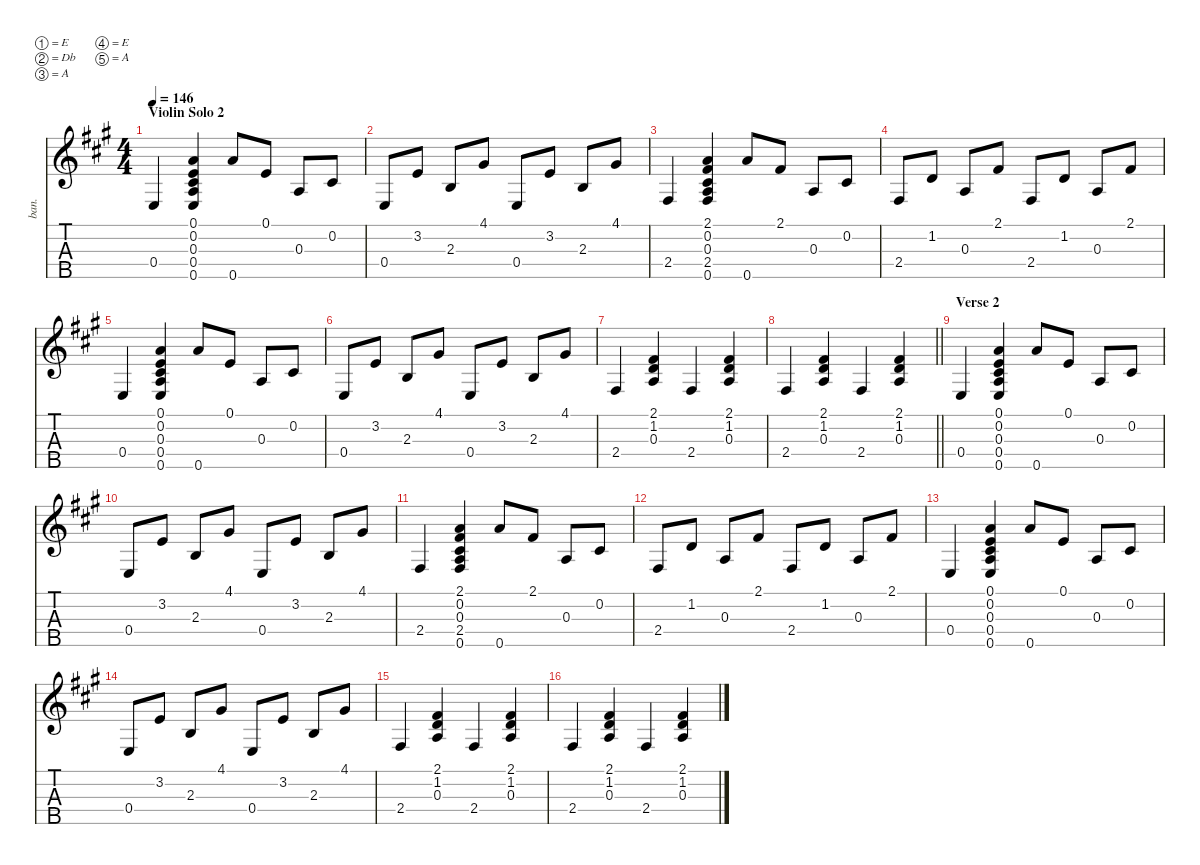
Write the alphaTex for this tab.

\defaultSystemsLayout 4
\hideDynamics
\bracketExtendMode nobrackets
\otherSystemsTrackNameOrientation horizontal
\track ("Banjo" "ban.") {defaultSystemsLayout 8 instrument banjo}
\staff {score tabs}
\tuning (E4 Db4 A3 E3 A4)
\ts (4 4)
\section ("" "Violin Solo 2")
\tempo 146
\clef g2
\ks a
0.4{acc forcenatural}.4{dy f beam Up} (0.1{acc forcenatural} 0.2{acc #} 0.3{acc forcenatural} 0.4{acc forcenatural} 0.5{acc forcenatural}).4{beam Up} 0.5{acc forcenatural}.8{beam Up} 0.1{acc forcenatural}.8{beam Up} 0.3{acc forcenatural}.8{beam Up} 0.2{acc #}.8{beam Up} |
0.4{acc forcenatural}.8{beam Up} 3.2{acc forcenatural}.8{beam Up} 2.3{acc forcenatural}.8{beam Up} 4.1{acc #}.8{beam Up} 0.4{acc forcenatural}.8{beam Up} 3.2{acc forcenatural}.8{beam Up} 2.3{acc forcenatural}.8{beam Up} 4.1{acc #}.8{beam Up} |
2.4{acc #}.4{beam Up} (2.1{acc #} 0.2{acc #} 0.3{acc forcenatural} 2.4{acc #} 0.5{acc forcenatural}).4{beam Up} 0.5{acc forcenatural}.8{beam Up} 2.1{acc #}.8{beam Up} 0.3{acc forcenatural}.8{beam Up} 0.2{acc #}.8{beam Up} |
2.4{acc #}.8{beam Up} 1.2{acc forcenatural}.8{beam Up} 0.3{acc forcenatural}.8{beam Up} 2.1{acc #}.8{beam Up} 2.4{acc #}.8{beam Up} 1.2{acc forcenatural}.8{beam Up} 0.3{acc forcenatural}.8{beam Up} 2.1{acc #}.8{beam Up} |
0.4{acc forcenatural}.4{beam Up} (0.1{acc forcenatural} 0.2{acc #} 0.3{acc forcenatural} 0.4{acc forcenatural} 0.5{acc forcenatural}).4{beam Up} 0.5{acc forcenatural}.8{beam Up} 0.1{acc forcenatural}.8{beam Up} 0.3{acc forcenatural}.8{beam Up} 0.2{acc #}.8{beam Up} |
0.4{acc forcenatural}.8{beam Up} 3.2{acc forcenatural}.8{beam Up} 2.3{acc forcenatural}.8{beam Up} 4.1{acc #}.8{beam Up} 0.4{acc forcenatural}.8{beam Up} 3.2{acc forcenatural}.8{beam Up} 2.3{acc forcenatural}.8{beam Up} 4.1{acc #}.8{beam Up} |
2.4{acc #}.4{beam Up} (2.1{acc #} 1.2{acc forcenatural} 0.3{acc forcenatural}).4{beam Up} 2.4{acc #}.4{beam Up} (2.1{acc #} 1.2{acc forcenatural} 0.3{acc forcenatural}).4{beam Up} |
\barLineRight lightlight
2.4{acc #}.4{beam Up} (2.1{acc #} 1.2{acc forcenatural} 0.3{acc forcenatural}).4{beam Up} 2.4{acc #}.4{beam Up} (2.1{acc #} 1.2{acc forcenatural} 0.3{acc forcenatural}).4{beam Up} |
\section ("" "Verse 2")
0.4{acc forcenatural}.4{beam Up} (0.1{acc forcenatural} 0.2{acc #} 0.3{acc forcenatural} 0.4{acc forcenatural} 0.5{acc forcenatural}).4{beam Up} 0.5{acc forcenatural}.8{beam Up} 0.1{acc forcenatural}.8{beam Up} 0.3{acc forcenatural}.8{beam Up} 0.2{acc #}.8{beam Up} |
0.4{acc forcenatural}.8{beam Up} 3.2{acc forcenatural}.8{beam Up} 2.3{acc forcenatural}.8{beam Up} 4.1{acc #}.8{beam Up} 0.4{acc forcenatural}.8{beam Up} 3.2{acc forcenatural}.8{beam Up} 2.3{acc forcenatural}.8{beam Up} 4.1{acc #}.8{beam Up} |
2.4{acc #}.4{beam Up} (2.1{acc #} 0.2{acc #} 0.3{acc forcenatural} 2.4{acc #} 0.5{acc forcenatural}).4{beam Up} 0.5{acc forcenatural}.8{beam Up} 2.1{acc #}.8{beam Up} 0.3{acc forcenatural}.8{beam Up} 0.2{acc #}.8{beam Up} |
2.4{acc #}.8{beam Up} 1.2{acc forcenatural}.8{beam Up} 0.3{acc forcenatural}.8{beam Up} 2.1{acc #}.8{beam Up} 2.4{acc #}.8{beam Up} 1.2{acc forcenatural}.8{beam Up} 0.3{acc forcenatural}.8{beam Up} 2.1{acc #}.8{beam Up} |
0.4{acc forcenatural}.4{beam Up} (0.1{acc forcenatural} 0.2{acc #} 0.3{acc forcenatural} 0.4{acc forcenatural} 0.5{acc forcenatural}).4{beam Up} 0.5{acc forcenatural}.8{beam Up} 0.1{acc forcenatural}.8{beam Up} 0.3{acc forcenatural}.8{beam Up} 0.2{acc #}.8{beam Up} |
0.4{acc forcenatural}.8{beam Up} 3.2{acc forcenatural}.8{beam Up} 2.3{acc forcenatural}.8{beam Up} 4.1{acc #}.8{beam Up} 0.4{acc forcenatural}.8{beam Up} 3.2{acc forcenatural}.8{beam Up} 2.3{acc forcenatural}.8{beam Up} 4.1{acc #}.8{beam Up} |
2.4{acc #}.4{beam Up} (2.1{acc #} 1.2{acc forcenatural} 0.3{acc forcenatural}).4{beam Up} 2.4{acc #}.4{beam Up} (2.1{acc #} 1.2{acc forcenatural} 0.3{acc forcenatural}).4{beam Up} |
2.4{acc #}.4{beam Up} (2.1{acc #} 1.2{acc forcenatural} 0.3{acc forcenatural}).4{beam Up} 2.4{acc #}.4{beam Up} (2.1{acc #} 1.2{acc forcenatural} 0.3{acc forcenatural}).4{beam Up}
